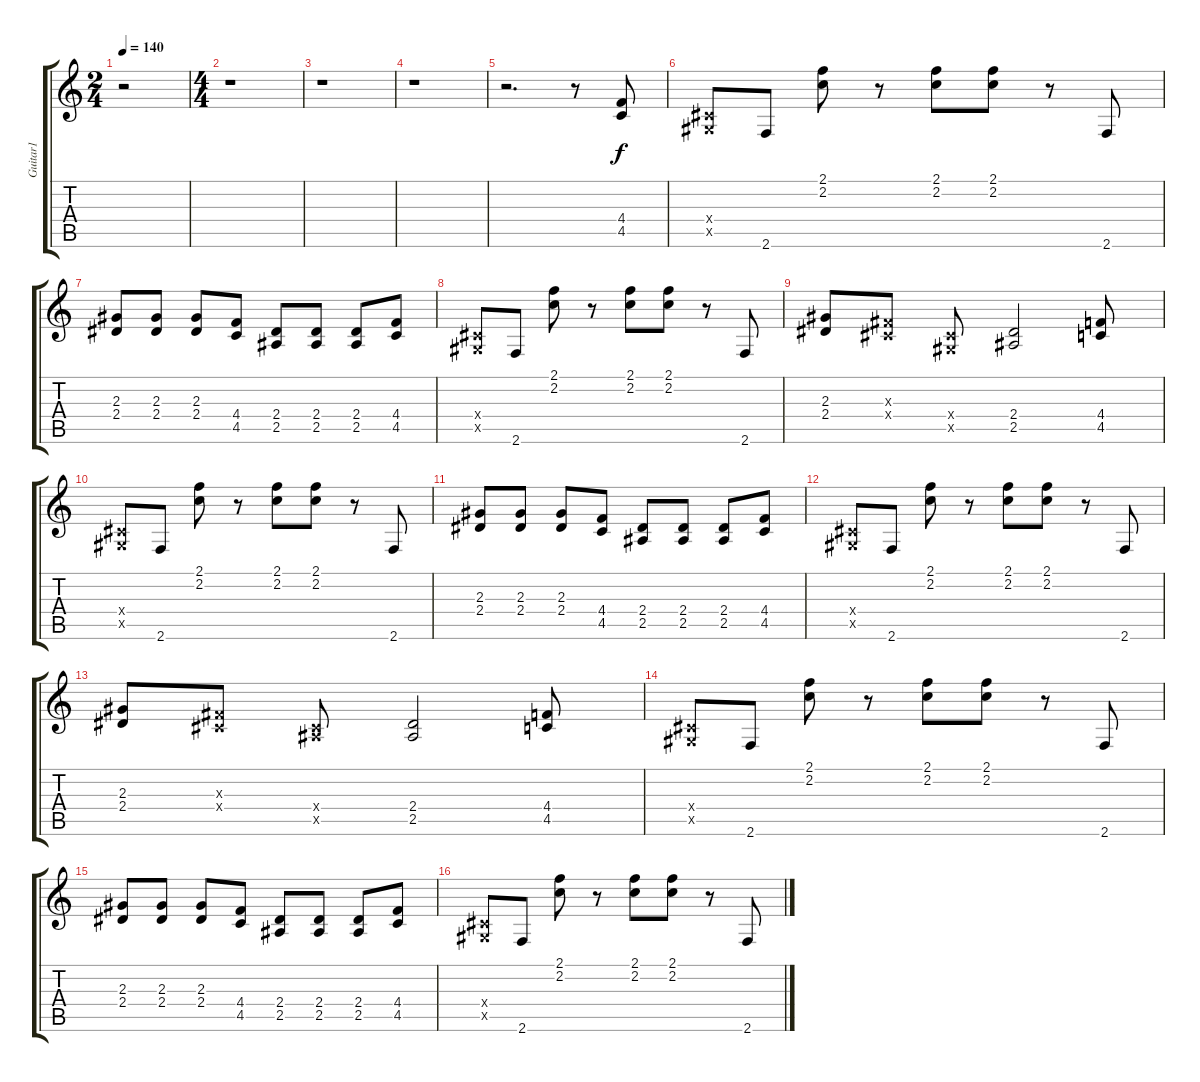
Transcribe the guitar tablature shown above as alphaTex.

\track ("Guitar1" "Guitar1") {instrument distortionguitar}
\staff {score tabs}
\tuning (Eb4 Bb3 Gb3 Db3 Ab2 Eb2) {hide}
\ts (2 4)
\tempo 140
\clef g2
\ks c
r.2{dy f instrument distortionguitar} |
\ts (4 4)
r.1 |
r.1 |
r.1 |
r.2{d} r.8 (4.4 4.5).8 |
(0.4{x} 0.5{x}).8 2.6.8 (2.1 2.2).8 r.8 (2.1 2.2).8 (2.1 2.2).8 r.8 2.6.8 |
(2.3 2.4).8 (2.3 2.4).8 (2.3 2.4).8 (4.4 4.5).8 (2.4 2.5).8 (2.4 2.5).8 (2.4 2.5).8 (4.4 4.5).8 |
(0.4{x} 0.5{x}).8 2.6.8 (2.1 2.2).8 r.8 (2.1 2.2).8 (2.1 2.2).8 r.8 2.6.8 |
(2.3 2.4).8 (0.3{x} 0.4{x}).8 (0.4{x} 0.5{x}).8 (2.4 2.5).2 (4.4 4.5).8 |
(0.4{x} 0.5{x}).8 2.6.8 (2.1 2.2).8 r.8 (2.1 2.2).8 (2.1 2.2).8 r.8 2.6.8 |
(2.3 2.4).8 (2.3 2.4).8 (2.3 2.4).8 (4.4 4.5).8 (2.4 2.5).8 (2.4 2.5).8 (2.4 2.5).8 (4.4 4.5).8 |
(0.4{x} 0.5{x}).8 2.6.8 (2.1 2.2).8 r.8 (2.1 2.2).8 (2.1 2.2).8 r.8 2.6.8 |
(2.3 2.4).8 (0.3{x} 0.4{x}).8 (0.4{x} 2.5{x}).8 (2.4 2.5).2 (4.4 4.5).8 |
(0.4{x} 0.5{x}).8 2.6.8 (2.1 2.2).8 r.8 (2.1 2.2).8 (2.1 2.2).8 r.8 2.6.8 |
(2.3 2.4).8 (2.3 2.4).8 (2.3 2.4).8 (4.4 4.5).8 (2.4 2.5).8 (2.4 2.5).8 (2.4 2.5).8 (4.4 4.5).8 |
(0.4{x} 0.5{x}).8 2.6.8 (2.1 2.2).8 r.8 (2.1 2.2).8 (2.1 2.2).8 r.8 2.6.8
